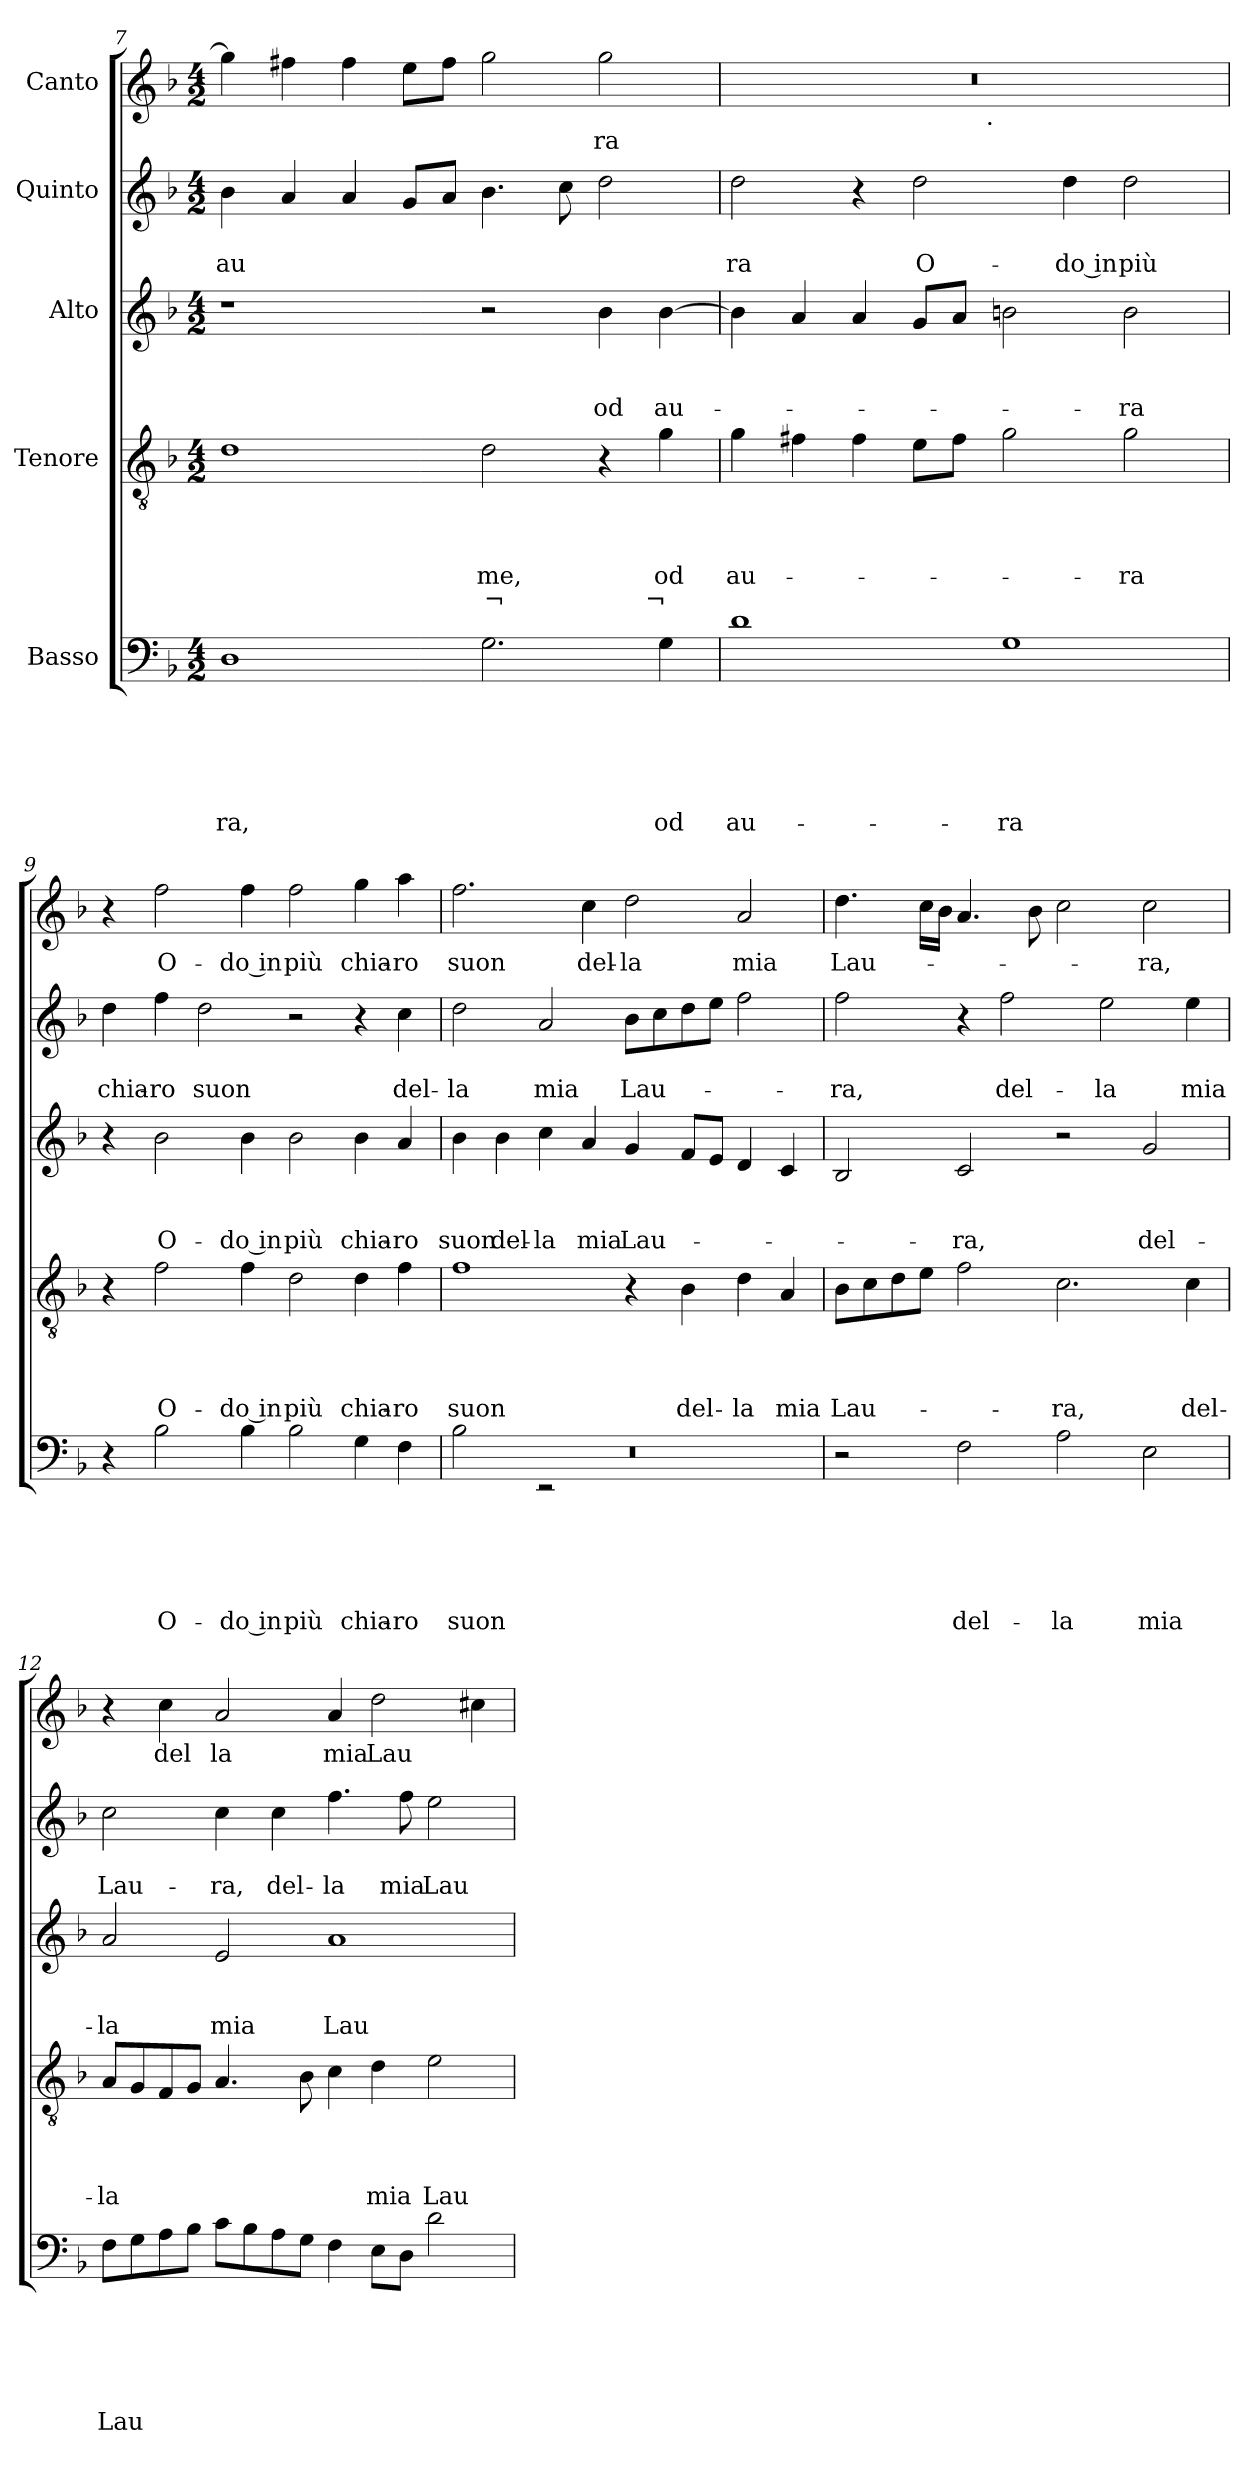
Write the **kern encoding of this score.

**kern	**text	**text	**text	**text	**text	**text	**kern	**text	**text	**text	**text	**text	**kern	**text	**text	**text	**kern	**text	**text	**kern	**text
*part5	*part5	*part5	*part5	*part5	*part5	*part5	*part4	*part4	*part4	*part4	*part4	*part4	*part3	*part3	*part3	*part3	*part2	*part2	*part2	*part1	*part1
*staff5	*staff5	*staff5	*staff5	*staff5	*staff5	*staff5	*staff4	*staff4	*staff4	*staff4	*staff4	*staff4	*staff3	*staff3	*staff3	*staff3	*staff2	*staff2	*staff2	*staff1	*staff1
*I"Basso	*	*	*	*	*	*	*I"Tenore	*	*	*	*	*	*I"Alto	*	*	*	*I"Quinto	*	*	*I"Canto	*
*clefF4	*	*	*	*	*	*	*clefGv2	*	*	*	*	*	*clefG2	*	*	*	*clefG2	*	*	*clefG2	*
*k[b-]	*	*	*	*	*	*	*k[b-]	*	*	*	*	*	*k[b-]	*	*	*	*k[b-]	*	*	*k[b-]	*
*F:	*	*	*	*	*	*	*F:	*	*	*	*	*	*F:	*	*	*	*F:	*	*	*F:	*
*M4/2	*	*	*	*	*	*	*M4/2	*	*	*	*	*	*M4/2	*	*	*	*M4/2	*	*	*M4/2	*
=7	=7	=7	=7	=7	=7	=7	=7	=7	=7	=7	=7	=7	=7	=7	=7	=7	=7	=7	=7	=7	=7
!	!	!	!	!	!	!LO:LY:b	!	!	!	!	!	!	!	!	!	!	!	!	!LO:LY:b	!	!
1D	.	.	.	.	.	-ra,	1d	.	.	.	.	.	1r	.	.	.	4b-\	.	au	4gg\]	.
.	.	.	.	.	.	.	.	.	.	.	.	.	.	.	.	.	4a/	.	.	4ff#X\	.
.	.	.	.	.	.	.	.	.	.	.	.	.	.	.	.	.	4a/	.	.	4ff#\	.
.	.	.	.	.	.	.	.	.	.	.	.	.	.	.	.	.	8g/L	.	.	8ee\L	.
.	.	.	.	.	.	.	.	.	.	.	.	.	.	.	.	.	8a/J	.	.	8ff#\J	.
!	!	!	!	!	!	!	!	!	!	!	!LO:LY:b	!LO:LY:b	!	!	!	!	!	!	!	!	!
2.G\	.	.	.	.	.	.	2d\	.	.	.	-me,	¬	2r	.	.	.	4.b-\	.	.	2gg\	.
.	.	.	.	.	.	.	.	.	.	.	.	.	.	.	.	.	8cc\	.	.	.	.
!	!	!	!	!	!	!	!	!	!	!	!	!	!	!	!	!LO:LY:b	!	!	!	!	!LO:LY:b
.	.	.	.	.	.	.	4r	.	.	.	.	.	4b-\	.	.	od	2dd\	.	.	2gg\	ra
!	!	!	!	!	!	!LO:LY:b	!	!	!	!	!LO:LY:b	!LO:LY:b	!	!	!	!LO:LY:b	!	!	!	!	!
4G\	.	.	.	.	.	od	4g\	.	.	.	od	¬	[<4b-\	.	.	au-	.	.	.	.	.
!!LO:LB:g=z
=8	=8	=8	=8	=8	=8	=8	=8	=8	=8	=8	=8	=8	=8	=8	=8	=8	=8	=8	=8	=8	=8
!	!	!	!	!	!	!LO:LY:b	!	!	!	!	!LO:LY:b	!	!	!	!	!	!	!	!LO:LY:b	!	!
*	*	*	*	*	*	*	*	*	*	*	*	*	*	*	*	*	*	*	*	*^	*
1d	.	.	.	.	.	au-	4g\	.	.	.	au-	.	4b-\]	.	.	.	2dd\	.	ra	0r	2ryy	.
.	.	.	.	.	.	.	4f#X\	.	.	.	.	.	4a/	.	.	.	.	.	.	.	.	.
.	.	.	.	.	.	.	4f#\	.	.	.	.	.	4a/	.	.	.	4r	.	.	.	4...ryy	.
!	!	!	!	!	!	!	!	!	!	!	!	!	!	!	!	!	!	!	!LO:LY:b	!	!	!
.	.	.	.	.	.	.	8e\L	.	.	.	.	.	8g/L	.	.	.	2dd\	.	O-	.	.	.
.	.	.	.	.	.	.	8f#\J	.	.	.	.	.	8a/J	.	.	.	.	.	.	.	.	.
!	!	!	!	!	!	!	!	!	!	!	!	!	!	!	!	!	!	!	!	!	!LO:TX:b:t=.	!
.	.	.	.	.	.	.	.	.	.	.	.	.	.	.	.	.	.	.	.	.	1ryy	.
!	!	!	!	!	!	!LO:LY:b	!	!	!	!	!	!	!	!	!	!	!	!	!	!	!	!
1G	.	.	.	.	.	-ra	2g\	.	.	.	.	.	2bn\	.	.	.	.	.	.	.	.	.
!	!	!	!	!	!	!	!	!	!	!	!	!	!	!	!	!	!	!	!LO:LY:b:rj	!	!	!
.	.	.	.	.	.	.	.	.	.	.	.	.	.	.	.	.	4dd\	.	-do in	.	.	.
!	!	!	!	!	!	!	!	!	!	!	!LO:LY:b	!	!	!	!	!LO:LY:b	!	!	!LO:LY:b	!	!	!
.	.	.	.	.	.	.	2g\	.	.	.	-ra	.	2b\	.	.	-ra	2dd\	.	più	.	.	.
.	.	.	.	.	.	.	.	.	.	.	.	.	.	.	.	.	.	.	.	.	32ryy	.
=9	=9	=9	=9	=9	=9	=9	=9	=9	=9	=9	=9	=9	=9	=9	=9	=9	=9	=9	=9	=9	=9	=9
!	!	!	!	!	!	!	!	!	!	!	!	!	!	!	!	!	!	!	!LO:LY:b	!	!	!
*	*	*	*	*	*	*	*	*	*	*	*	*	*	*	*	*	*	*	*	*v	*v	*
4r	.	.	.	.	.	.	4r	.	.	.	.	.	4r	.	.	.	4dd\	.	chia-	4r	.
!	!	!	!	!	!	!LO:LY:b	!	!	!	!	!LO:LY:b	!	!	!	!	!LO:LY:b	!	!	!LO:LY:b	!	!LO:LY:b
2B-\	.	.	.	.	.	O-	2f\	.	.	.	O-	.	2b-i\	.	.	O-	4ff\	.	-ro	2ff\	O-
!	!	!	!	!	!	!	!	!	!	!	!	!	!	!	!	!	!	!	!LO:LY:b	!	!
.	.	.	.	.	.	.	.	.	.	.	.	.	.	.	.	.	2dd\	.	suon	.	.
!	!	!	!	!	!	!LO:LY:b:rj	!	!	!	!	!LO:LY:b:rj	!	!	!	!	!LO:LY:b:rj	!	!	!	!	!LO:LY:b:rj
4B-\	.	.	.	.	.	-do in	(4f\	.	.	.	-do in	.	4b-\	.	.	-do in	.	.	.	4ff\	-do in
!	!	!	!	!	!	!LO:LY:b	!	!	!	!	!LO:LY:b	!	!	!	!	!LO:LY:b	!	!	!	!	!LO:LY:b
2B-\	.	.	.	.	.	più	2d\	.	.	.	più	.	2b-\	.	.	più	2r	.	.	2ff\	più
!	!	!	!	!	!	!LO:LY:b	!	!	!	!	!LO:LY:b	!	!	!	!	!LO:LY:b	!	!	!	!	!LO:LY:b
4G\	.	.	.	.	.	chia-	4d\	.	.	.	chia-	.	4b-\	.	.	chia-	4r	.	.	4gg\	chia-
!	!	!	!	!	!	!LO:LY:b	!	!	!	!	!LO:LY:b	!	!	!	!	!LO:LY:b	!	!	!LO:LY:b	!	!LO:LY:b
4F\	.	.	.	.	.	-ro	4f\	.	.	.	-ro	.	4a/	.	.	-ro	4cc\	.	del-	4aa\	-ro
=10	=10	=10	=10	=10	=10	=10	=10	=10	=10	=10	=10	=10	=10	=10	=10	=10	=10	=10	=10	=10	=10
*^	*	*	*	*	*	*	*	*	*	*	*	*	*	*	*	*	*	*	*	*	*
*	*^	*	*	*	*	*	*	*	*	*	*	*	*	*	*	*	*	*	*	*	*	*
!	!	!LO:N:vis=1	!	!	!	!	!	!LO:LY:b	!	!	!	!	!LO:LY:b	!	!	!	!	!LO:LY:b	!	!	!LO:LY:b	!	!LO:LY:b
2B-\	2ryy	0r	.	.	.	.	.	suon	1f	.	.	.	suon	.	4b-\	.	.	suon	2dd\	.	-la	2.ff\	suon
!	!	!	!	!	!	!	!	!	!	!	!	!	!	!	!	!	!	!LO:LY:b	!	!	!	!	!
.	.	.	.	.	.	.	.	.	.	.	.	.	.	.	4b-\	.	.	del-	.	.	.	.	.
!	!	!	!	!	!	!	!	!	!	!	!	!	!	!	!	!	!	!LO:LY:b	!	!	!LO:LY:b	!	!
2ryy	2rEE	.	.	.	.	.	.	.	.	.	.	.	.	.	4cc\	.	.	-la	2a/	.	mia	.	.
!	!	!	!	!	!	!	!	!	!	!	!	!	!	!	!	!	!	!LO:LY:b	!	!	!	!	!LO:LY:b
.	.	.	.	.	.	.	.	.	.	.	.	.	.	.	4a/	.	.	mia	.	.	.	4cc\	del-
!	!	!	!	!	!	!	!	!	!	!	!	!	!	!	!	!	!	!LO:LY:b	!	!	!LO:LY:b	!	!LO:LY:b
1ryy	1ryy	.	.	.	.	.	.	.	4r	.	.	.	.	.	4g/	.	.	Lau-	8b-\L	.	Lau-	2dd\	-la
.	.	.	.	.	.	.	.	.	.	.	.	.	.	.	.	.	.	.	8cc\	.	.	.	.
!	!	!	!	!	!	!	!	!	!	!	!	!	!LO:LY:b	!	!	!	!	!	!	!	!	!	!
.	.	.	.	.	.	.	.	.	4B-\	.	.	.	del-	.	8f/L	.	.	.	8dd\	.	.	.	.
.	.	.	.	.	.	.	.	.	.	.	.	.	.	.	8e/J	.	.	.	8ee\J	.	.	.	.
!	!	!	!	!	!	!	!	!	!	!	!	!	!LO:LY:b	!	!	!	!	!	!	!	!	!	!LO:LY:b
.	.	.	.	.	.	.	.	.	4d\	.	.	.	-la	.	4d/	.	.	.	2ff\	.	.	2a/	mia
!	!	!	!	!	!	!	!	!	!	!	!	!	!LO:LY:b	!	!	!	!	!	!	!	!	!	!
.	.	.	.	.	.	.	.	.	4A/	.	.	.	mia	.	4c/	.	.	.	.	.	.	.	.
*v	*v	*v	*	*	*	*	*	*	*	*	*	*	*	*	*	*	*	*	*	*	*	*	*
=11	=11	=11	=11	=11	=11	=11	=11	=11	=11	=11	=11	=11	=11	=11	=11	=11	=11	=11	=11	=11	=11
!	!	!	!	!	!	!	!	!	!	!	!LO:LY:b	!	!	!	!	!	!	!	!LO:LY:b	!	!LO:LY:b
2r	.	.	.	.	.	.	8B-\L	.	.	.	Lau-	.	2B-/	.	.	.	2ff\	.	-ra,	4.dd\	Lau-
.	.	.	.	.	.	.	8c\	.	.	.	.	.	.	.	.	.	.	.	.	.	.
.	.	.	.	.	.	.	8d\	.	.	.	.	.	.	.	.	.	.	.	.	.	.
.	.	.	.	.	.	.	8e\J	.	.	.	.	.	.	.	.	.	.	.	.	16cc\LL	.
.	.	.	.	.	.	.	.	.	.	.	.	.	.	.	.	.	.	.	.	16b-\JJ	.
!	!	!	!	!	!	!LO:LY:b	!	!	!	!	!	!	!	!	!	!LO:LY:b	!	!	!	!	!
2F\	.	.	.	.	.	del-	2f\	.	.	.	.	.	2c/	.	.	-ra,	4r	.	.	4.a/	.
!	!	!	!	!	!	!	!	!	!	!	!	!	!	!	!	!	!	!	!LO:LY:b	!	!
.	.	.	.	.	.	.	.	.	.	.	.	.	.	.	.	.	2ff\	.	del-	.	.
.	.	.	.	.	.	.	.	.	.	.	.	.	.	.	.	.	.	.	.	8b-\	.
!	!	!	!	!	!	!LO:LY:b	!	!	!	!	!LO:LY:b	!	!	!	!	!	!	!	!	!	!
2A\	.	.	.	.	.	-la	2.c\	.	.	.	-ra,	.	2r	.	.	.	.	.	.	2cc\	.
!	!	!	!	!	!	!	!	!	!	!	!	!	!	!	!	!	!	!	!LO:LY:b	!	!
.	.	.	.	.	.	.	.	.	.	.	.	.	.	.	.	.	2ee\	.	-la	.	.
!	!	!	!	!	!	!LO:LY:b	!	!	!	!	!	!	!	!	!	!LO:LY:b	!	!	!	!	!LO:LY:b
2E\	.	.	.	.	.	mia	.	.	.	.	.	.	2g/	.	.	del-	.	.	.	2cc\	-ra,
!	!	!	!	!	!	!	!	!	!	!	!LO:LY:b	!	!	!	!	!	!	!	!LO:LY:b	!	!
.	.	.	.	.	.	.	4c\	.	.	.	del-	.	.	.	.	.	4ee\	.	mia	.	.
!!LO:PB:g=z
=12	=12	=12	=12	=12	=12	=12	=12	=12	=12	=12	=12	=12	=12	=12	=12	=12	=12	=12	=12	=12	=12
!	!	!	!	!	!	!LO:LY:b	!	!	!	!	!LO:LY:b	!	!	!	!	!LO:LY:b	!	!	!LO:LY:b	!	!
8F\L	.	.	.	.	.	Lau	8A/L	.	.	.	-la	.	2a/	.	.	-la	2cc\	.	Lau-	4r	.
8G\	.	.	.	.	.	.	8G/	.	.	.	.	.	.	.	.	.	.	.	.	.	.
!	!	!	!	!	!	!	!	!	!	!	!	!	!	!	!	!	!	!	!	!	!LO:LY:b
8A\	.	.	.	.	.	.	8F/	.	.	.	.	.	.	.	.	.	.	.	.	4cc\	del
8B-\J	.	.	.	.	.	.	8G/J	.	.	.	.	.	.	.	.	.	.	.	.	.	.
!	!	!	!	!	!	!	!	!	!	!	!	!	!	!	!	!LO:LY:b	!	!	!LO:LY:b	!	!LO:LY:b
8c\L	.	.	.	.	.	.	4.A/	.	.	.	.	.	2e/	.	.	mia	4cc\	.	-ra,	2a/	la
8B-\	.	.	.	.	.	.	.	.	.	.	.	.	.	.	.	.	.	.	.	.	.
!	!	!	!	!	!	!	!	!	!	!	!	!	!	!	!	!	!	!	!LO:LY:b	!	!
8A\	.	.	.	.	.	.	.	.	.	.	.	.	.	.	.	.	4cc\	.	del-	.	.
8G\J	.	.	.	.	.	.	8B-\	.	.	.	.	.	.	.	.	.	.	.	.	.	.
!	!	!	!	!	!	!	!	!	!	!	!	!	!	!	!	!LO:LY:b	!	!	!LO:LY:b	!	!LO:LY:b
4F\	.	.	.	.	.	.	4c\	.	.	.	.	.	1a	.	.	Lau-	4.ff\	.	-la	4a/	mia
!	!	!	!	!	!	!	!	!	!	!	!LO:LY:b	!	!	!	!	!	!	!	!	!	!LO:LY:b
8E\L	.	.	.	.	.	.	4d\	.	.	.	mia	.	.	.	.	.	.	.	.	2dd\	Lau
!	!	!	!	!	!	!	!	!	!	!	!	!	!	!	!	!	!	!	!LO:LY:b	!	!
8D\J	.	.	.	.	.	.	.	.	.	.	.	.	.	.	.	.	8ff\	.	mia	.	.
!	!	!	!	!	!	!	!	!	!	!	!LO:LY:b	!	!	!	!	!	!	!	!LO:LY:b	!	!
2d\	.	.	.	.	.	.	2e\	.	.	.	Lau-	.	.	.	.	.	2ee\	.	Lau-	.	.
.	.	.	.	.	.	.	.	.	.	.	.	.	.	.	.	.	.	.	.	4cc#X\	.
=	=	=	=	=	=	=	=	=	=	=	=	=	=	=	=	=	=	=	=	=	=
*-	*-	*-	*-	*-	*-	*-	*-	*-	*-	*-	*-	*-	*-	*-	*-	*-	*-	*-	*-	*-	*-
